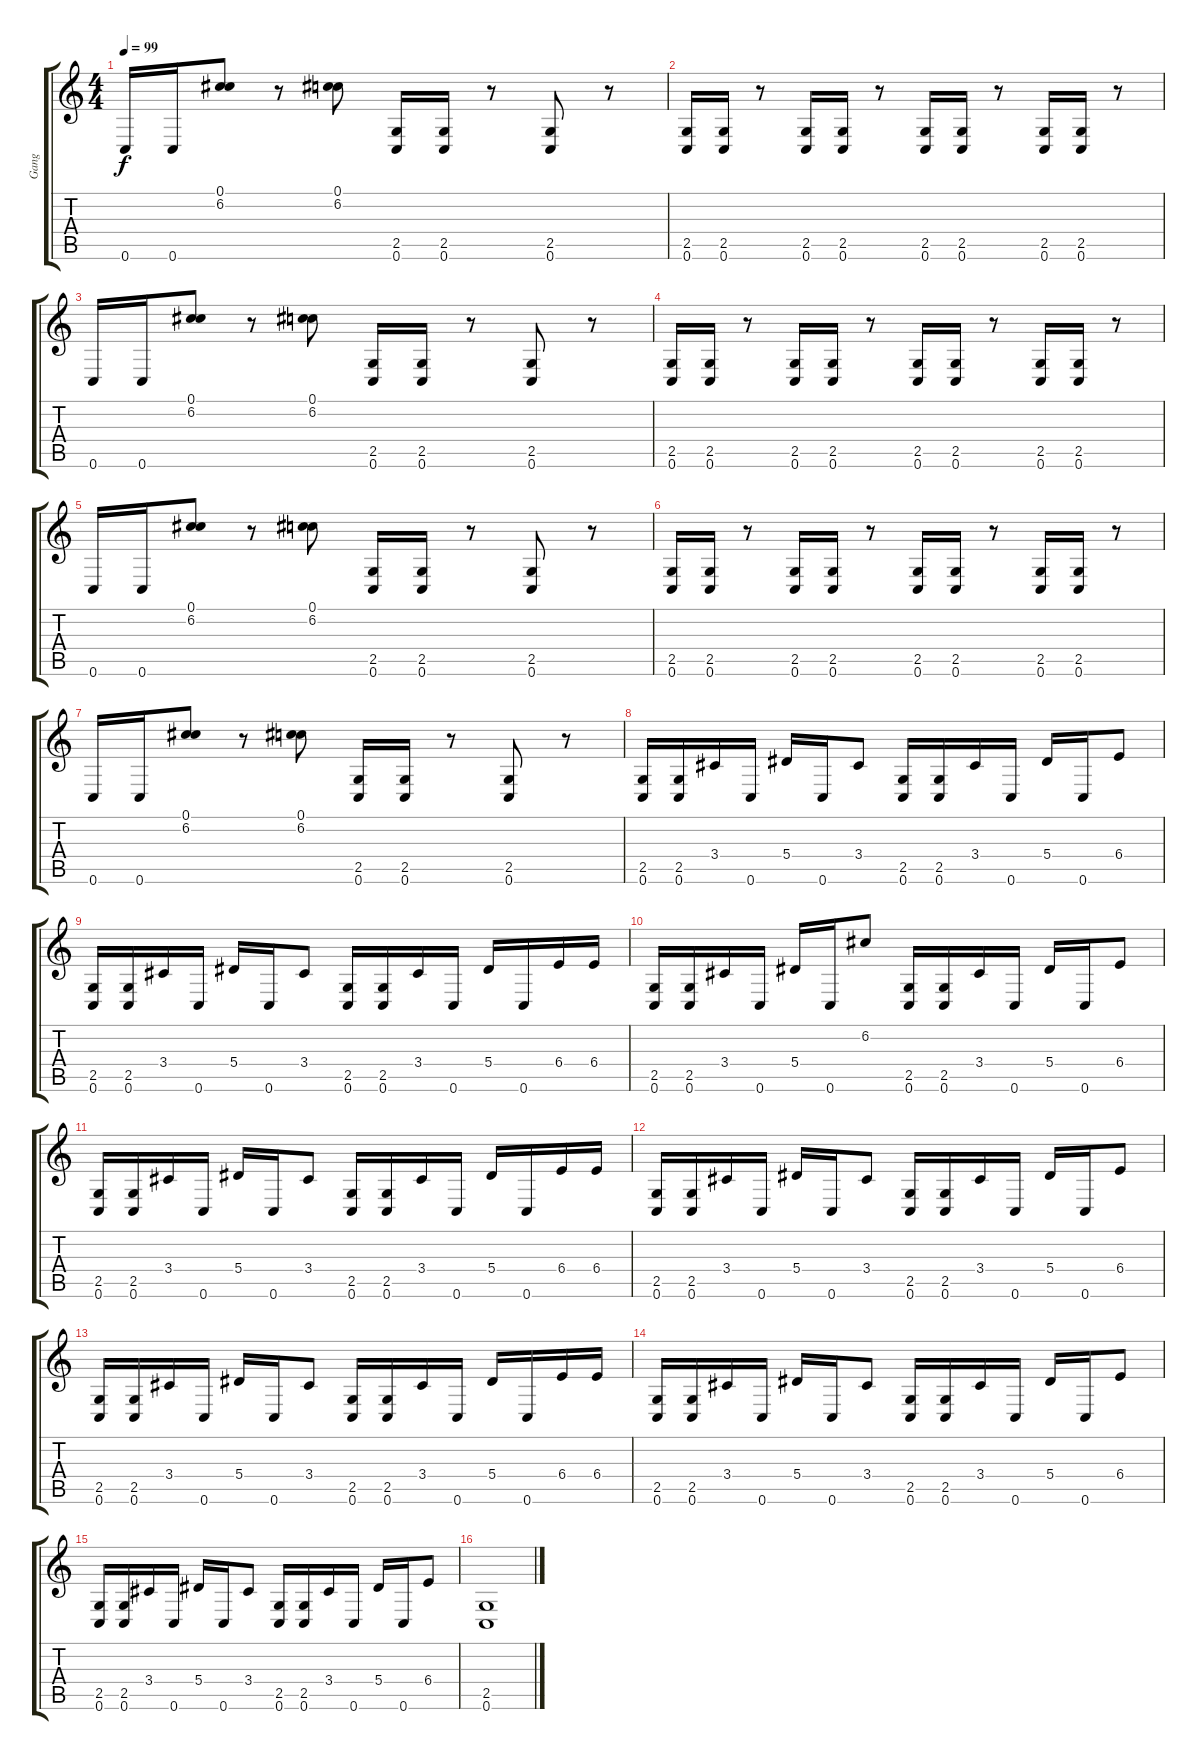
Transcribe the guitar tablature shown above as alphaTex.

\track ("Gang" "Gang") {instrument distortionguitar}
\staff {score tabs}
\tuning (C4 G3 Eb3 Bb2 F2 C2) {hide}
\ts (4 4)
\tempo 99
\clef g2
\ks c
0.6.16{dy f} 0.6.16 (0.1 6.2).8 r.8 (0.1 6.2).8 (2.5 0.6).16 (2.5 0.6).16 r.8 (2.5 0.6).8 r.8 |
(2.5 0.6).16 (2.5 0.6).16 r.8 (2.5 0.6).16 (2.5 0.6).16 r.8 (2.5 0.6).16 (2.5 0.6).16 r.8 (2.5 0.6).16 (2.5 0.6).16 r.8 |
0.6.16 0.6.16 (0.1 6.2).8 r.8 (0.1 6.2).8 (2.5 0.6).16 (2.5 0.6).16 r.8 (2.5 0.6).8 r.8 |
(2.5 0.6).16 (2.5 0.6).16 r.8 (2.5 0.6).16 (2.5 0.6).16 r.8 (2.5 0.6).16 (2.5 0.6).16 r.8 (2.5 0.6).16 (2.5 0.6).16 r.8 |
0.6.16 0.6.16 (0.1 6.2).8 r.8 (0.1 6.2).8 (2.5 0.6).16 (2.5 0.6).16 r.8 (2.5 0.6).8 r.8 |
(2.5 0.6).16 (2.5 0.6).16 r.8 (2.5 0.6).16 (2.5 0.6).16 r.8 (2.5 0.6).16 (2.5 0.6).16 r.8 (2.5 0.6).16 (2.5 0.6).16 r.8 |
0.6.16 0.6.16 (0.1 6.2).8 r.8 (0.1 6.2).8 (2.5 0.6).16 (2.5 0.6).16 r.8 (2.5 0.6).8 r.8 |
(2.5 0.6).16 (2.5 0.6).16 3.4.16 0.6.16 5.4.16 0.6.16 3.4.8 (2.5 0.6).16 (2.5 0.6).16 3.4.16 0.6.16 5.4.16 0.6.16 6.4.8 |
(2.5 0.6).16 (2.5 0.6).16 3.4.16 0.6.16 5.4.16 0.6.16 3.4.8 (2.5 0.6).16 (2.5 0.6).16 3.4.16 0.6.16 5.4.16 0.6.16 6.4.16 6.4.16 |
(2.5 0.6).16 (2.5 0.6).16 3.4.16 0.6.16 5.4.16 0.6.16 6.2.8 (2.5 0.6).16 (2.5 0.6).16 3.4.16 0.6.16 5.4.16 0.6.16 6.4.8 |
(2.5 0.6).16 (2.5 0.6).16 3.4.16 0.6.16 5.4.16 0.6.16 3.4.8 (2.5 0.6).16 (2.5 0.6).16 3.4.16 0.6.16 5.4.16 0.6.16 6.4.16 6.4.16 |
(2.5 0.6).16 (2.5 0.6).16 3.4.16 0.6.16 5.4.16 0.6.16 3.4.8 (2.5 0.6).16 (2.5 0.6).16 3.4.16 0.6.16 5.4.16 0.6.16 6.4.8 |
(2.5 0.6).16 (2.5 0.6).16 3.4.16 0.6.16 5.4.16 0.6.16 3.4.8 (2.5 0.6).16 (2.5 0.6).16 3.4.16 0.6.16 5.4.16 0.6.16 6.4.16 6.4.16 |
(2.5 0.6).16 (2.5 0.6).16 3.4.16 0.6.16 5.4.16 0.6.16 3.4.8 (2.5 0.6).16 (2.5 0.6).16 3.4.16 0.6.16 5.4.16 0.6.16 6.4.8 |
(2.5 0.6).16 (2.5 0.6).16 3.4.16 0.6.16 5.4.16 0.6.16 3.4.8 (2.5 0.6).16 (2.5 0.6).16 3.4.16 0.6.16 5.4.16 0.6.16 6.4.8 |
(2.5 0.6).1
